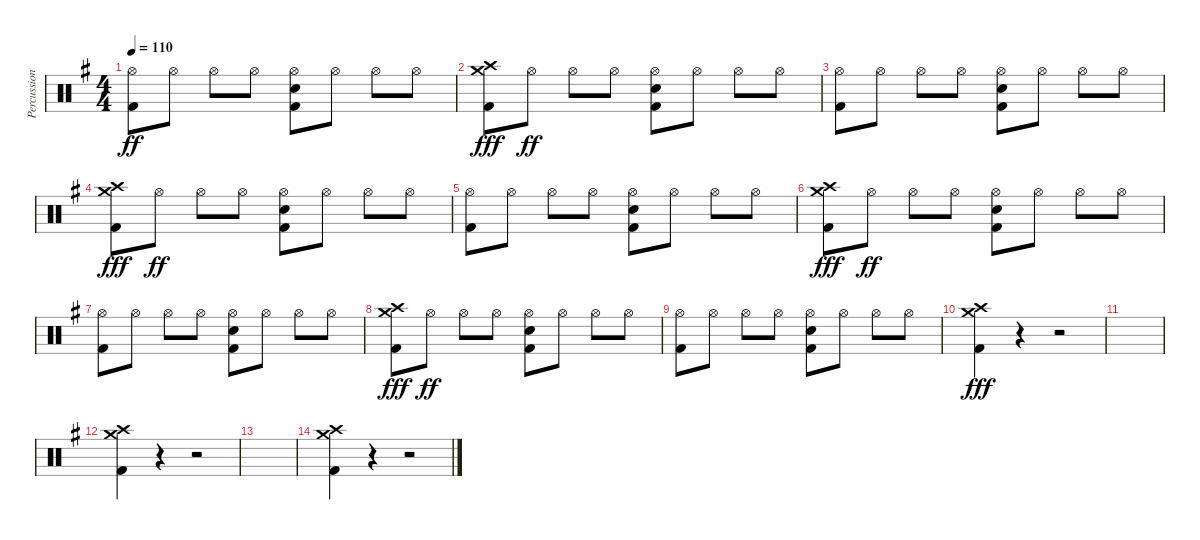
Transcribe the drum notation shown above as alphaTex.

\track ("Percussion" "Percussion") {instrument percussion}
\staff {score}
\articulation defaults
\ts (4 4)
\tempo 110
\clef neutral
\ks eminor
("Kick (hit) 2" "Hi-Hat (open)").8{dy ff} "Hi-Hat (open)".8 "Hi-Hat (open)".8 "Hi-Hat (open)".8 ("Kick (hit) 2" "Electric Snare (hit)" "Hi-Hat (open)").8 "Hi-Hat (open)".8 "Hi-Hat (open)".8 "Hi-Hat (open)".8 |
("Kick (hit) 2" "Crash high (hit)" "Crash medium (hit)").8{dy fff} "Hi-Hat (open)".8{dy ff} "Hi-Hat (open)".8 "Hi-Hat (open)".8 ("Kick (hit) 2" "Electric Snare (hit)" "Hi-Hat (open)").8 "Hi-Hat (open)".8 "Hi-Hat (open)".8 "Hi-Hat (open)".8 |
("Kick (hit) 2" "Hi-Hat (open)").8 "Hi-Hat (open)".8 "Hi-Hat (open)".8 "Hi-Hat (open)".8 ("Kick (hit) 2" "Electric Snare (hit)" "Hi-Hat (open)").8 "Hi-Hat (open)".8 "Hi-Hat (open)".8 "Hi-Hat (open)".8 |
("Kick (hit) 2" "Crash high (hit)" "Crash medium (hit)").8{dy fff} "Hi-Hat (open)".8{dy ff} "Hi-Hat (open)".8 "Hi-Hat (open)".8 ("Kick (hit) 2" "Electric Snare (hit)" "Hi-Hat (open)").8 "Hi-Hat (open)".8 "Hi-Hat (open)".8 "Hi-Hat (open)".8 |
("Kick (hit) 2" "Hi-Hat (open)").8 "Hi-Hat (open)".8 "Hi-Hat (open)".8 "Hi-Hat (open)".8 ("Kick (hit) 2" "Electric Snare (hit)" "Hi-Hat (open)").8 "Hi-Hat (open)".8 "Hi-Hat (open)".8 "Hi-Hat (open)".8 |
("Kick (hit) 2" "Crash high (hit)" "Crash medium (hit)").8{dy fff} "Hi-Hat (open)".8{dy ff} "Hi-Hat (open)".8 "Hi-Hat (open)".8 ("Kick (hit) 2" "Electric Snare (hit)" "Hi-Hat (open)").8 "Hi-Hat (open)".8 "Hi-Hat (open)".8 "Hi-Hat (open)".8 |
("Kick (hit) 2" "Hi-Hat (open)").8 "Hi-Hat (open)".8 "Hi-Hat (open)".8 "Hi-Hat (open)".8 ("Kick (hit) 2" "Electric Snare (hit)" "Hi-Hat (open)").8 "Hi-Hat (open)".8 "Hi-Hat (open)".8 "Hi-Hat (open)".8 |
("Kick (hit) 2" "Crash high (hit)" "Crash medium (hit)").8{dy fff} "Hi-Hat (open)".8{dy ff} "Hi-Hat (open)".8 "Hi-Hat (open)".8 ("Kick (hit) 2" "Electric Snare (hit)" "Hi-Hat (open)").8 "Hi-Hat (open)".8 "Hi-Hat (open)".8 "Hi-Hat (open)".8 |
("Kick (hit) 2" "Hi-Hat (open)").8 "Hi-Hat (open)".8 "Hi-Hat (open)".8 "Hi-Hat (open)".8 ("Kick (hit) 2" "Electric Snare (hit)" "Hi-Hat (open)").8 "Hi-Hat (open)".8 "Hi-Hat (open)".8 "Hi-Hat (open)".8 |
("Crash high (hit)" "Kick (hit) 2" "Crash medium (hit)").4{dy fff} r.4 r.2 |
|
("Crash high (hit)" "Kick (hit) 2" "Crash medium (hit)").4 r.4 r.2 |
|
("Crash high (hit)" "Kick (hit) 2" "Crash medium (hit)").4 r.4 r.2
